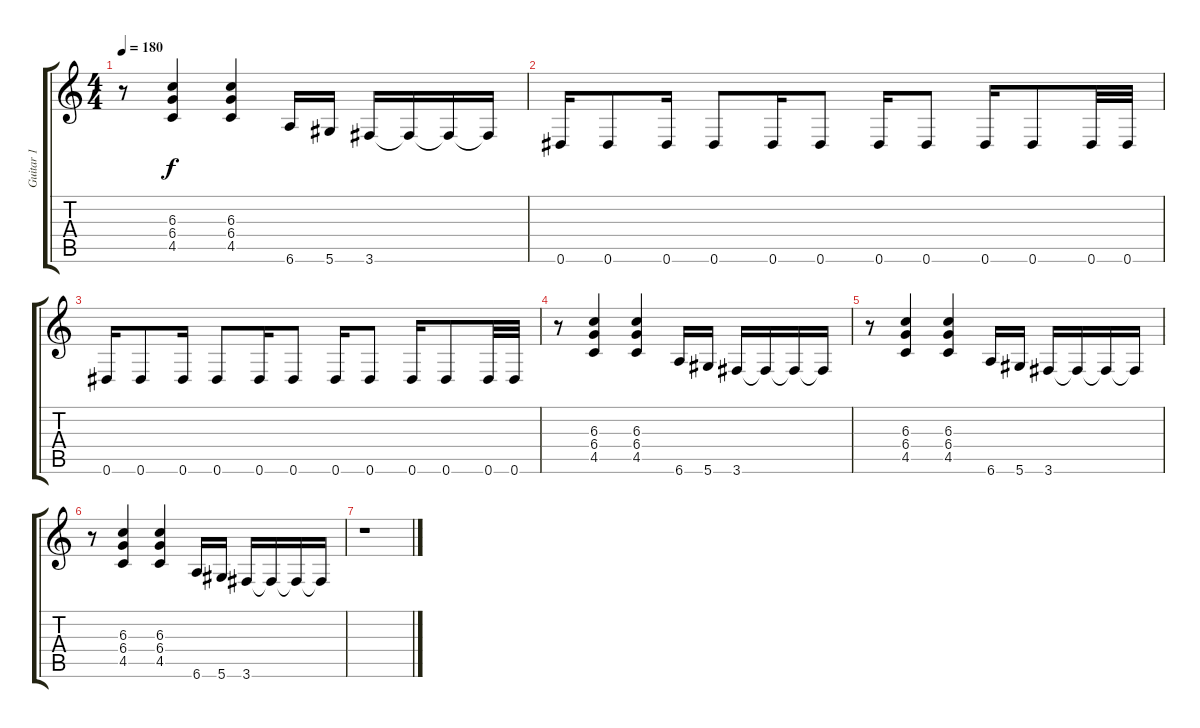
\track ("Guitar 1" "Guitar 1") {instrument overdrivenguitar}
\staff {score tabs}
\tuning (Eb4 Bb3 Gb3 Db3 Ab2 Eb2) {hide}
\ts (4 4)
\tempo 180
\clef g2
\ks c
r.8{dy f} (6.3 6.4 4.5).4 (6.3 6.4 4.5).4 6.6.16 5.6.16 3.6.16 3.6{t}.16 3.6{t}.16 3.6{t}.16 |
0.6.16 0.6.8 0.6.16 0.6.8 0.6.16 0.6.8 0.6.16 0.6.8 0.6.16 0.6.8 0.6.32 0.6.32 |
0.6.16 0.6.8 0.6.16 0.6.8 0.6.16 0.6.8 0.6.16 0.6.8 0.6.16 0.6.8 0.6.32 0.6.32 |
r.8 (6.3 6.4 4.5).4 (6.3 6.4 4.5).4 6.6.16 5.6.16 3.6.16 3.6{t}.16 3.6{t}.16 3.6{t}.16 |
r.8 (6.3 6.4 4.5).4 (6.3 6.4 4.5).4 6.6.16 5.6.16 3.6.16 3.6{t}.16 3.6{t}.16 3.6{t}.16 |
r.8 (6.3 6.4 4.5).4 (6.3 6.4 4.5).4 6.6.16 5.6.16 3.6.16 3.6{t}.16 3.6{t}.16 3.6{t}.16 |
r.1
